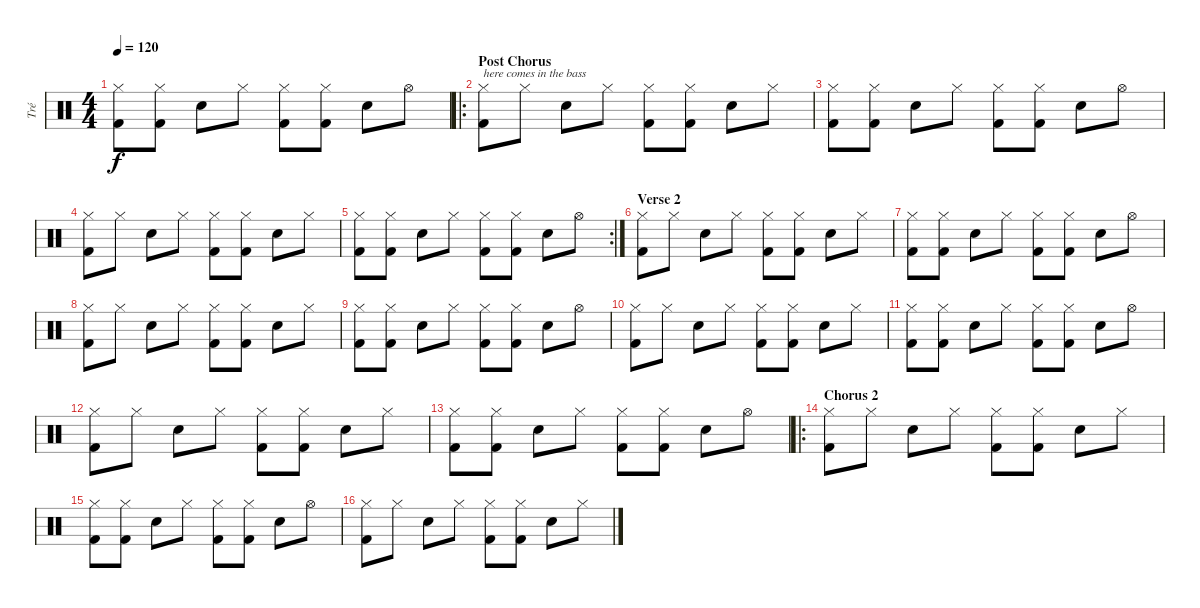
\track ("Tré" "Tré") {instrument percussion}
\staff {score}
\articulation defaults
\ts (4 4)
\tempo 120
\clef neutral
\ks c
("Hi-Hat (closed)" "Kick (hit) 2").8{dy f} ("Hi-Hat (closed)" "Kick (hit) 2").8 "Snare (hit) 2".8 "Hi-Hat (closed)".8 ("Hi-Hat (closed)" "Kick (hit) 2").8 ("Hi-Hat (closed)" "Kick (hit) 2").8 "Snare (hit) 2".8 "Hi-Hat (open)".8 |
\ro
\section ("" "Post Chorus")
("Hi-Hat (closed)" "Kick (hit) 2").8{txt "here comes in the bass"} "Hi-Hat (closed)".8 "Snare (hit) 2".8 "Hi-Hat (closed)".8 ("Hi-Hat (closed)" "Kick (hit) 2").8 ("Hi-Hat (closed)" "Kick (hit) 2").8 "Snare (hit) 2".8 "Hi-Hat (closed)".8 |
("Hi-Hat (closed)" "Kick (hit) 2").8 ("Hi-Hat (closed)" "Kick (hit) 2").8 "Snare (hit) 2".8 "Hi-Hat (closed)".8 ("Hi-Hat (closed)" "Kick (hit) 2").8 ("Hi-Hat (closed)" "Kick (hit) 2").8 "Snare (hit) 2".8 "Hi-Hat (open)".8 |
("Hi-Hat (closed)" "Kick (hit) 2").8 "Hi-Hat (closed)".8 "Snare (hit) 2".8 "Hi-Hat (closed)".8 ("Hi-Hat (closed)" "Kick (hit) 2").8 ("Hi-Hat (closed)" "Kick (hit) 2").8 "Snare (hit) 2".8 "Hi-Hat (closed)".8 |
\rc 2
("Hi-Hat (closed)" "Kick (hit) 2").8 ("Hi-Hat (closed)" "Kick (hit) 2").8 "Snare (hit) 2".8 "Hi-Hat (closed)".8 ("Hi-Hat (closed)" "Kick (hit) 2").8 ("Hi-Hat (closed)" "Kick (hit) 2").8 "Snare (hit) 2".8 "Hi-Hat (open)".8 |
\section ("" "Verse 2")
("Hi-Hat (closed)" "Kick (hit) 2").8 "Hi-Hat (closed)".8 "Snare (hit) 2".8 "Hi-Hat (closed)".8 ("Hi-Hat (closed)" "Kick (hit) 2").8 ("Hi-Hat (closed)" "Kick (hit) 2").8 "Snare (hit) 2".8 "Hi-Hat (closed)".8 |
("Hi-Hat (closed)" "Kick (hit) 2").8 ("Hi-Hat (closed)" "Kick (hit) 2").8 "Snare (hit) 2".8 "Hi-Hat (closed)".8 ("Hi-Hat (closed)" "Kick (hit) 2").8 ("Hi-Hat (closed)" "Kick (hit) 2").8 "Snare (hit) 2".8 "Hi-Hat (open)".8 |
("Hi-Hat (closed)" "Kick (hit) 2").8 "Hi-Hat (closed)".8 "Snare (hit) 2".8 "Hi-Hat (closed)".8 ("Hi-Hat (closed)" "Kick (hit) 2").8 ("Hi-Hat (closed)" "Kick (hit) 2").8 "Snare (hit) 2".8 "Hi-Hat (closed)".8 |
("Hi-Hat (closed)" "Kick (hit) 2").8 ("Hi-Hat (closed)" "Kick (hit) 2").8 "Snare (hit) 2".8 "Hi-Hat (closed)".8 ("Hi-Hat (closed)" "Kick (hit) 2").8 ("Hi-Hat (closed)" "Kick (hit) 2").8 "Snare (hit) 2".8 "Hi-Hat (open)".8 |
("Hi-Hat (closed)" "Kick (hit) 2").8 "Hi-Hat (closed)".8 "Snare (hit) 2".8 "Hi-Hat (closed)".8 ("Hi-Hat (closed)" "Kick (hit) 2").8 ("Hi-Hat (closed)" "Kick (hit) 2").8 "Snare (hit) 2".8 "Hi-Hat (closed)".8 |
("Hi-Hat (closed)" "Kick (hit) 2").8 ("Hi-Hat (closed)" "Kick (hit) 2").8 "Snare (hit) 2".8 "Hi-Hat (closed)".8 ("Hi-Hat (closed)" "Kick (hit) 2").8 ("Hi-Hat (closed)" "Kick (hit) 2").8 "Snare (hit) 2".8 "Hi-Hat (open)".8 |
("Hi-Hat (closed)" "Kick (hit) 2").8 "Hi-Hat (closed)".8 "Snare (hit) 2".8 "Hi-Hat (closed)".8 ("Hi-Hat (closed)" "Kick (hit) 2").8 ("Hi-Hat (closed)" "Kick (hit) 2").8 "Snare (hit) 2".8 "Hi-Hat (closed)".8 |
("Hi-Hat (closed)" "Kick (hit) 2").8 ("Hi-Hat (closed)" "Kick (hit) 2").8 "Snare (hit) 2".8 "Hi-Hat (closed)".8 ("Hi-Hat (closed)" "Kick (hit) 2").8 ("Hi-Hat (closed)" "Kick (hit) 2").8 "Snare (hit) 2".8 "Hi-Hat (open)".8 |
\ro
\section ("" "Chorus 2")
("Hi-Hat (closed)" "Kick (hit) 2").8 "Hi-Hat (closed)".8 "Snare (hit) 2".8 "Hi-Hat (closed)".8 ("Hi-Hat (closed)" "Kick (hit) 2").8 ("Hi-Hat (closed)" "Kick (hit) 2").8 "Snare (hit) 2".8 "Hi-Hat (closed)".8 |
("Hi-Hat (closed)" "Kick (hit) 2").8 ("Hi-Hat (closed)" "Kick (hit) 2").8 "Snare (hit) 2".8 "Hi-Hat (closed)".8 ("Hi-Hat (closed)" "Kick (hit) 2").8 ("Hi-Hat (closed)" "Kick (hit) 2").8 "Snare (hit) 2".8 "Hi-Hat (open)".8 |
("Hi-Hat (closed)" "Kick (hit) 2").8 "Hi-Hat (closed)".8 "Snare (hit) 2".8 "Hi-Hat (closed)".8 ("Hi-Hat (closed)" "Kick (hit) 2").8 ("Hi-Hat (closed)" "Kick (hit) 2").8 "Snare (hit) 2".8 "Hi-Hat (closed)".8
